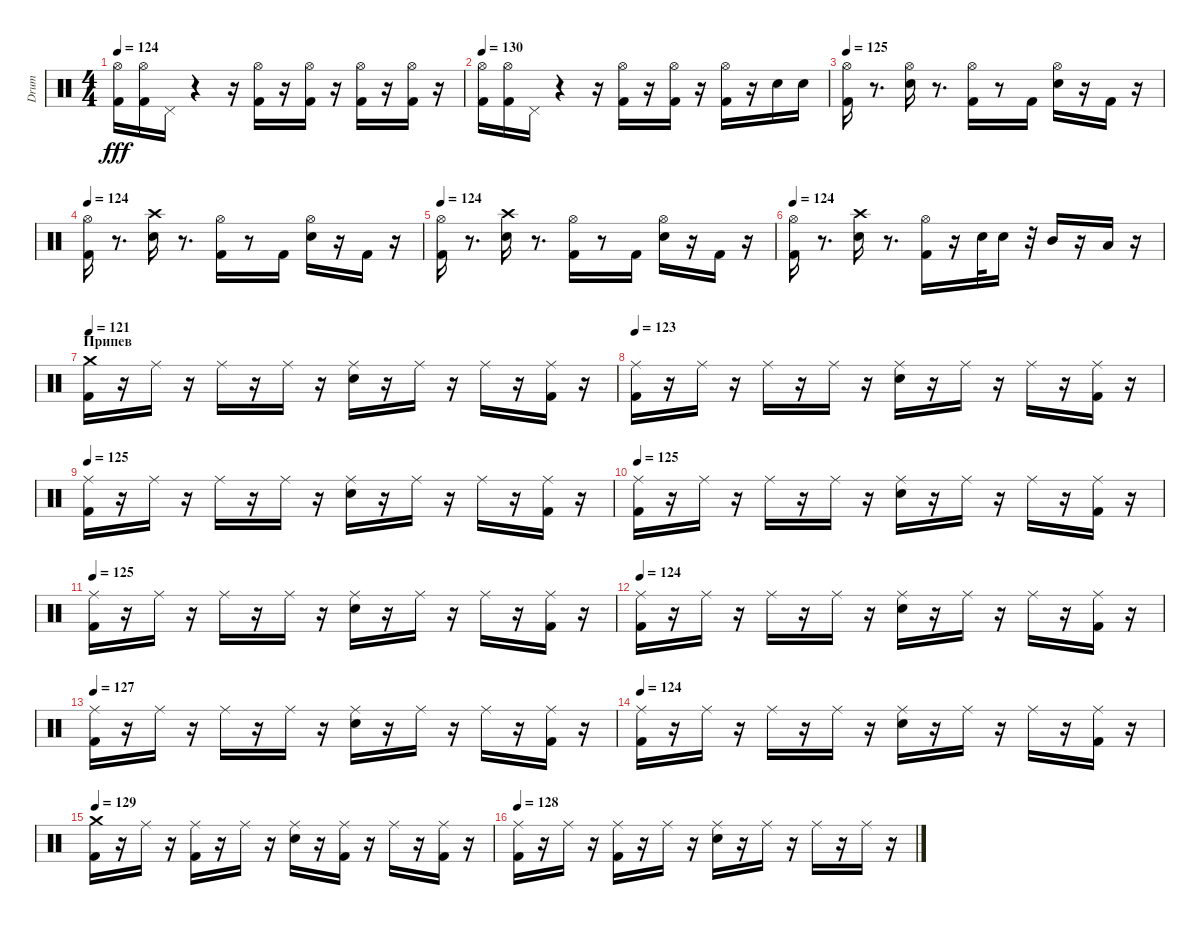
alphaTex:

\track ("Drum" "Drum") {instrument percussion}
\staff {score}
\articulation defaults
\ts (4 4)
\tempo 124
\clef neutral
\ks c
("Hi-Hat (open)" "Kick (hit) 2").16{dy fff} ("Hi-Hat (open)" "Kick (hit) 2").16 "Pedal Hi-Hat (hit)".16 r.4 r.16 ("Hi-Hat (open)" "Kick (hit) 2").16 r.16 ("Hi-Hat (open)" "Kick (hit) 2").16 r.16 ("Hi-Hat (open)" "Kick (hit) 2").16 r.16 ("Hi-Hat (open)" "Kick (hit) 2").16 r.16 |
\tempo 130
("Hi-Hat (open)" "Kick (hit) 2").16 ("Hi-Hat (open)" "Kick (hit) 2").16 "Pedal Hi-Hat (hit)".16 r.4 r.16 ("Hi-Hat (open)" "Kick (hit) 2").16 r.16 ("Hi-Hat (open)" "Kick (hit) 2").16 r.16 ("Hi-Hat (open)" "Kick (hit) 2").16 r.16 "Electric Snare (hit)".16 "Electric Snare (hit)".16 |
\tempo 125
("Kick (hit) 2" "Hi-Hat (open)").16 r.8{d} ("Hi-Hat (open)" "Electric Snare (hit)").16 r.8{d} ("Hi-Hat (open)" "Kick (hit) 2").16 r.8 "Kick (hit) 2".16 ("Hi-Hat (open)" "Electric Snare (hit)").16 r.16 "Kick (hit) 2".16 r.16 |
\tempo 124
("Hi-Hat (open)" "Kick (hit) 2").16 r.8{d} ("Electric Snare (hit)" "Crash high (hit)").16 r.8{d} ("Hi-Hat (open)" "Kick (hit) 2").16 r.8 "Kick (hit) 2".16 ("Hi-Hat (open)" "Electric Snare (hit)").16 r.16 "Kick (hit) 2".16 r.16 |
\tempo 124
("Hi-Hat (open)" "Kick (hit) 2").16 r.8{d} ("Electric Snare (hit)" "Crash high (hit)").16 r.8{d} ("Hi-Hat (open)" "Kick (hit) 2").16 r.8 "Kick (hit) 2".16 ("Hi-Hat (open)" "Electric Snare (hit)").16 r.16 "Kick (hit) 2".16 r.16 |
\tempo 124
("Kick (hit) 2" "Hi-Hat (open)").16 r.8{d} ("Electric Snare (hit)" "Crash high (hit)").16 r.8{d} ("Hi-Hat (open)" "Kick (hit) 2").16 r.16 "Electric Snare (hit)".32 "Electric Snare (hit)".16 r.32 "Mid Tom (hit)".16 r.16 "Low Tom (hit)".16 r.16 |
\section ("" "Припев")
\tempo 121
("Kick (hit) 2" "Crash medium (hit)").16 r.16 "Ride (middle)".16 r.16 "Ride (middle)".16 r.16 "Ride (middle)".16 r.16 ("Electric Snare (hit)" "Ride (middle)").16 r.16 "Ride (middle)".16 r.16 "Ride (middle)".16 r.16 ("Kick (hit) 2" "Ride (middle)").16 r.16 |
\tempo 123
("Kick (hit) 2" "Ride (middle)").16 r.16 "Ride (middle)".16 r.16 "Ride (middle)".16 r.16 "Ride (middle)".16 r.16 ("Electric Snare (hit)" "Ride (middle)").16 r.16 "Ride (middle)".16 r.16 "Ride (middle)".16 r.16 ("Kick (hit) 2" "Ride (middle)").16 r.16 |
\tempo 125
("Kick (hit) 2" "Ride (middle)").16 r.16 "Ride (middle)".16 r.16 "Ride (middle)".16 r.16 "Ride (middle)".16 r.16 ("Electric Snare (hit)" "Ride (middle)").16 r.16 "Ride (middle)".16 r.16 "Ride (middle)".16 r.16 ("Kick (hit) 2" "Ride (middle)").16 r.16 |
\tempo 125
("Kick (hit) 2" "Ride (middle)").16 r.16 "Ride (middle)".16 r.16 "Ride (middle)".16 r.16 "Ride (middle)".16 r.16 ("Electric Snare (hit)" "Ride (middle)").16 r.16 "Ride (middle)".16 r.16 "Ride (middle)".16 r.16 ("Kick (hit) 2" "Ride (middle)").16 r.16 |
\tempo 125
("Kick (hit) 2" "Ride (middle)").16 r.16 "Ride (middle)".16 r.16 "Ride (middle)".16 r.16 "Ride (middle)".16 r.16 ("Electric Snare (hit)" "Ride (middle)").16 r.16 "Ride (middle)".16 r.16 "Ride (middle)".16 r.16 ("Kick (hit) 2" "Ride (middle)").16 r.16 |
\tempo 124
("Kick (hit) 2" "Ride (middle)").16 r.16 "Ride (middle)".16 r.16 "Ride (middle)".16 r.16 "Ride (middle)".16 r.16 ("Electric Snare (hit)" "Ride (middle)").16 r.16 "Ride (middle)".16 r.16 "Ride (middle)".16 r.16 ("Kick (hit) 2" "Ride (middle)").16 r.16 |
\tempo 127
("Kick (hit) 2" "Ride (middle)").16 r.16 "Ride (middle)".16 r.16 "Ride (middle)".16 r.16 "Ride (middle)".16 r.16 ("Electric Snare (hit)" "Ride (middle)").16 r.16 "Ride (middle)".16 r.16 "Ride (middle)".16 r.16 ("Kick (hit) 2" "Ride (middle)").16 r.16 |
\tempo 124
("Kick (hit) 2" "Ride (middle)").16 r.16 "Ride (middle)".16 r.16 "Ride (middle)".16 r.16 "Ride (middle)".16 r.16 ("Electric Snare (hit)" "Ride (middle)").16 r.16 "Ride (middle)".16 r.16 "Ride (middle)".16 r.16 ("Kick (hit) 2" "Ride (middle)").16 r.16 |
\tempo 129
("Kick (hit) 2" "Crash medium (hit)").16 r.16 "Ride (middle)".16 r.16 ("Kick (hit) 2" "Ride (middle)").16 r.16 "Ride (middle)".16 r.16 ("Electric Snare (hit)" "Ride (middle)").16 r.16 ("Kick (hit) 2" "Ride (middle)").16 r.16 "Ride (middle)".16 r.16 ("Kick (hit) 2" "Ride (middle)").16 r.16 |
\tempo 128
("Kick (hit) 2" "Ride (middle)").16 r.16 "Ride (middle)".16 r.16 ("Kick (hit) 2" "Ride (middle)").16 r.16 "Ride (middle)".16 r.16 ("Electric Snare (hit)" "Ride (middle)").16 r.16 "Ride (middle)".16 r.16 "Ride (middle)".16 r.16 "Ride (middle)".16 r.16
